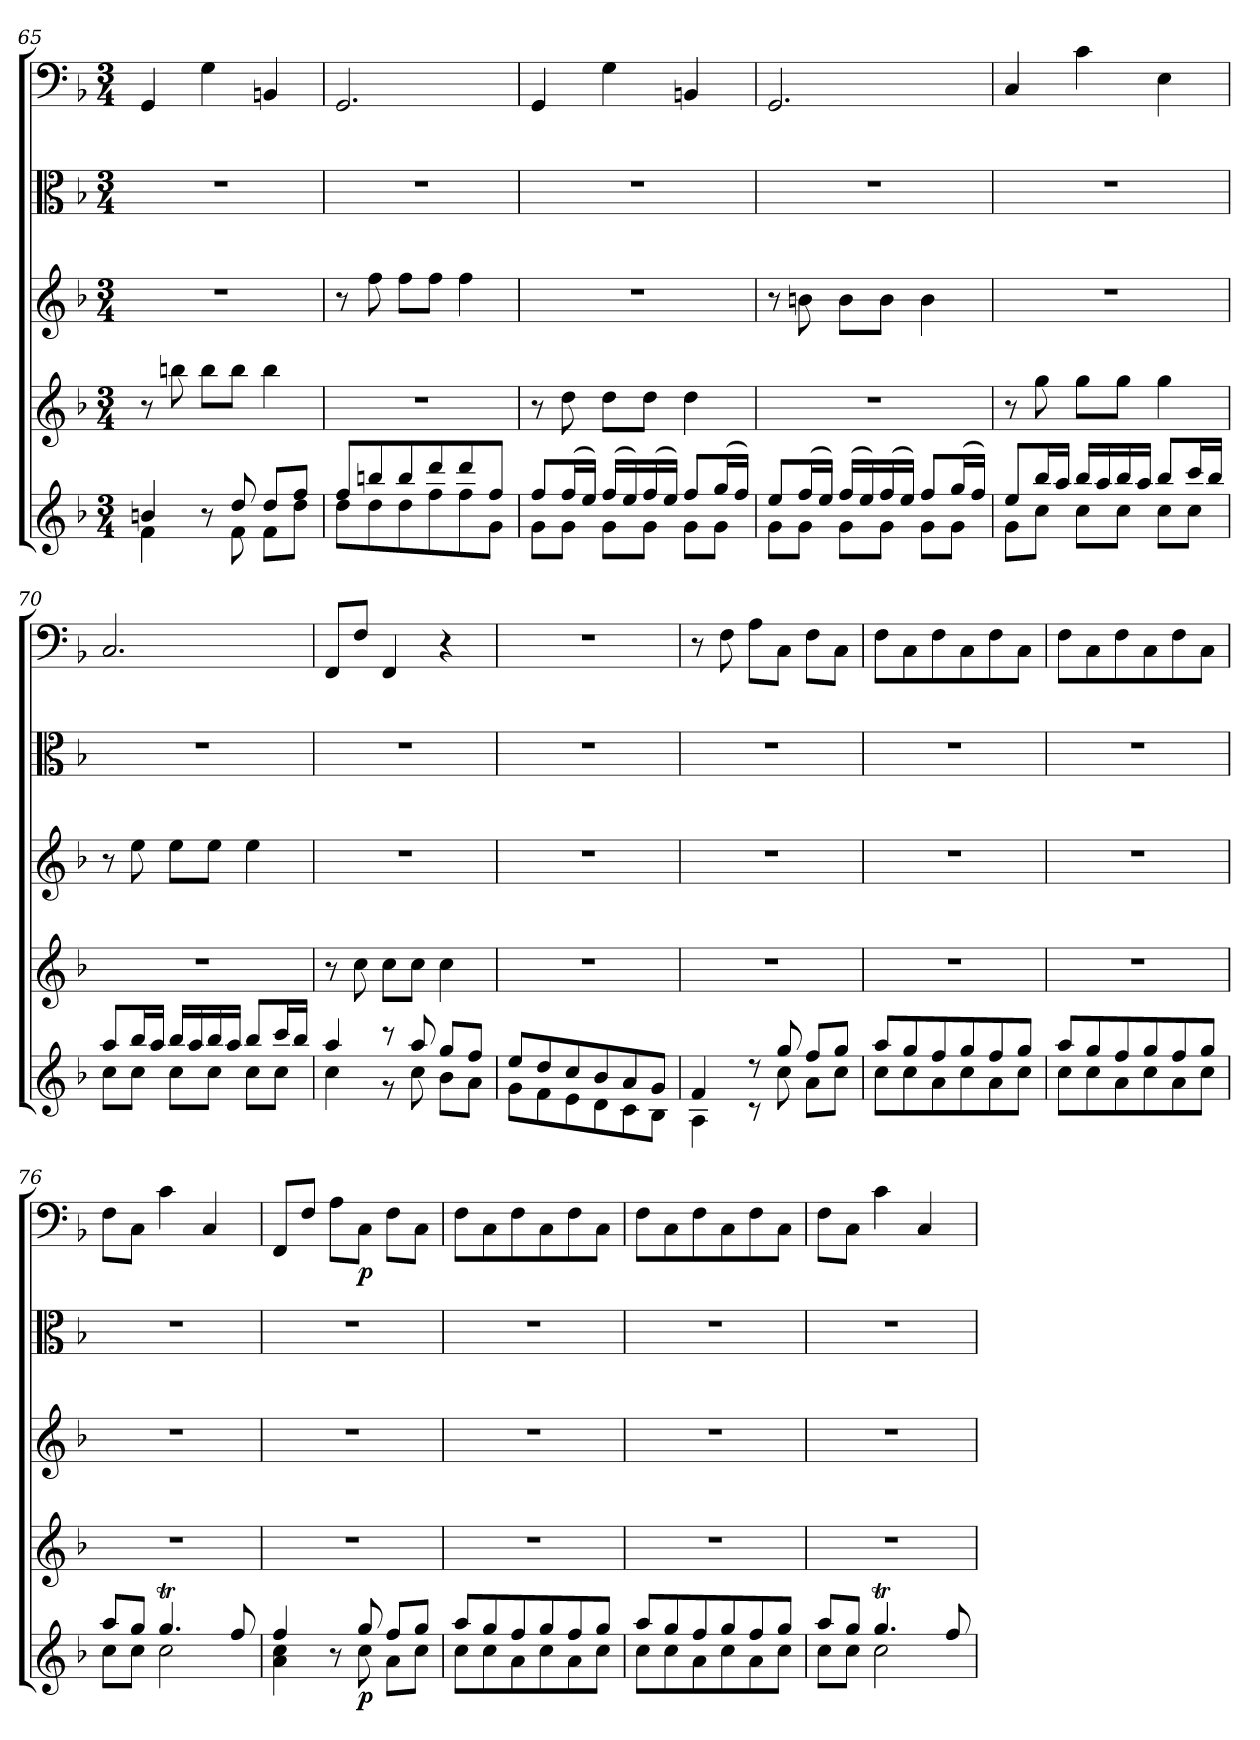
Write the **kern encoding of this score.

**kern	**dynam	**kern	**kern	**kern	**kern	**dynam
*part5	*part5	*part4	*part3	*part2	*part1	*part1
*staff5	*staff5	*staff4	*staff3	*staff2	*staff1	*staff1
*clefG2	*	*clefG2	*clefG2	*clefC3	*clefF4	*
*k[b-]	*	*k[b-]	*k[b-]	*k[b-]	*k[b-]	*
*d:	*	*d:	*d:	*d:	*d:	*
*M3/4	*	*M3/4	*M3/4	*M3/4	*M3/4	*
=65	=65	=65	=65	=65	=65	=65
*^	*	*	*	*	*	*
4bn/	4f\	.	8r	2.r	2.r	4GG/	.
.	.	.	8bbn\	.	.	.	.
8r	8ryy	.	8bb\L	.	.	4G\	.
8dd/	8f\	.	8bb\J	.	.	.	.
8dd/L	8f\L	.	4bb\	.	.	4BBn/	.
8ff/J	8dd\J	.	.	.	.	.	.
=66	=66	=66	=66	=66	=66	=66	=66
8ff/L	8dd\L	.	2.r	8r	2.r	2.GG/	.
8bbn/	8dd\	.	.	8ff\	.	.	.
8bb/	8dd\	.	.	8ff\L	.	.	.
8ddd/	8ff\	.	.	8ff\J	.	.	.
8ddd/	8ff\	.	.	4ff\	.	.	.
8ff/J	8g\J	.	.	.	.	.	.
=67	=67	=67	=67	=67	=67	=67	=67
8ff/L	8g\L	.	8r	2.r	2.r	4GG/	.
(16ff/L	8g\J	.	8dd\	.	.	.	.
16ee/JJ)	.	.	.	.	.	.	.
(16ff/LL	8g\L	.	8dd\L	.	.	4G\	.
16ee/)	.	.	.	.	.	.	.
(16ff/	8g\J	.	8dd\J	.	.	.	.
16ee/JJ)	.	.	.	.	.	.	.
8ff/L	8g\L	.	4dd\	.	.	4BBn/	.
(16gg/L	8g\J	.	.	.	.	.	.
16ff/JJ)	.	.	.	.	.	.	.
=68	=68	=68	=68	=68	=68	=68	=68
8ee/L	8g\L	.	2.r	8r	2.r	2.GG/	.
(16ff/L	8g\J	.	.	8bn\	.	.	.
16ee/JJ)	.	.	.	.	.	.	.
(16ff/LL	8g\L	.	.	8b\L	.	.	.
16ee/)	.	.	.	.	.	.	.
(16ff/	8g\J	.	.	8b\J	.	.	.
16ee/JJ)	.	.	.	.	.	.	.
8ff/L	8g\L	.	.	4b\	.	.	.
(16gg/L	8g\J	.	.	.	.	.	.
16ff/JJ)	.	.	.	.	.	.	.
=69	=69	=69	=69	=69	=69	=69	=69
8ee/L	8g\L	.	8r	2.r	2.r	4C/	.
16bb-/L	8cc\J	.	8gg\	.	.	.	.
16aa/JJ	.	.	.	.	.	.	.
16bb-/LL	8cc\L	.	8gg\L	.	.	4c\	.
16aa/	.	.	.	.	.	.	.
16bb-/	8cc\J	.	8gg\J	.	.	.	.
16aa/JJ	.	.	.	.	.	.	.
8bb-/L	8cc\L	.	4gg\	.	.	4E\	.
16ccc/L	8cc\J	.	.	.	.	.	.
16bb-/JJ	.	.	.	.	.	.	.
=70	=70	=70	=70	=70	=70	=70	=70
8aa/L	8cc\L	.	2.r	8r	2.r	2.C/	.
16bb-/L	8cc\J	.	.	8ee\	.	.	.
16aa/JJ	.	.	.	.	.	.	.
16bb-/LL	8cc\L	.	.	8ee\L	.	.	.
16aa/	.	.	.	.	.	.	.
16bb-/	8cc\J	.	.	8ee\J	.	.	.
16aa/JJ	.	.	.	.	.	.	.
8bb-/L	8cc\L	.	.	4ee\	.	.	.
16ccc/L	8cc\J	.	.	.	.	.	.
16bb-/JJ	.	.	.	.	.	.	.
=71	=71	=71	=71	=71	=71	=71	=71
4aa/	4cc\	.	8r	2.r	2.r	8FF/L	.
.	.	.	8cc\	.	.	8F/J	.
8r	8r	.	8cc\L	.	.	4FF/	.
8aa/	8cc\	.	8cc\J	.	.	.	.
8gg/L	8b-\L	.	4cc\	.	.	4r	.
8ff/J	8a\J	.	.	.	.	.	.
=72	=72	=72	=72	=72	=72	=72	=72
8ee/L	8g\L	.	2.r	2.r	2.r	2.r	.
8dd/	8f\	.	.	.	.	.	.
8cc/	8e\	.	.	.	.	.	.
8b-/	8d\	.	.	.	.	.	.
8a/	8c\	.	.	.	.	.	.
8g/J	8B-\J	.	.	.	.	.	.
=73	=73	=73	=73	=73	=73	=73	=73
4f/	4A\	.	2.r	2.r	2.r	8r	.
.	.	.	.	.	.	8F\	.
8r	8r	.	.	.	.	8A\L	.
8gg/	8cc\	.	.	.	.	8C\J	.
8ff/L	8a\L	.	.	.	.	8F\L	.
8gg/J	8cc\J	.	.	.	.	8C\J	.
=74	=74	=74	=74	=74	=74	=74	=74
8aa/L	8cc\L	.	2.r	2.r	2.r	8F\L	.
8gg/	8cc\	.	.	.	.	8C\	.
8ff/	8a\	.	.	.	.	8F\	.
8gg/	8cc\	.	.	.	.	8C\	.
8ff/	8a\	.	.	.	.	8F\	.
8gg/J	8cc\J	.	.	.	.	8C\J	.
=75	=75	=75	=75	=75	=75	=75	=75
8aa/L	8cc\L	.	2.r	2.r	2.r	8F\L	.
8gg/	8cc\	.	.	.	.	8C\	.
8ff/	8a\	.	.	.	.	8F\	.
8gg/	8cc\	.	.	.	.	8C\	.
8ff/	8a\	.	.	.	.	8F\	.
8gg/J	8cc\J	.	.	.	.	8C\J	.
=76	=76	=76	=76	=76	=76	=76	=76
8aa/L	8cc\L	.	2.r	2.r	2.r	8F\L	.
8gg/J	8cc\J	.	.	.	.	8C\J	.
4.ggT/	2cc\	.	.	.	.	4c\	.
.	.	.	.	.	.	4C/	.
8ff/	.	.	.	.	.	.	.
=77	=77	=77	=77	=77	=77	=77	=77
4ff/	4a\ 4cc\	.	2.r	2.r	2.r	8FF/L	.
.	.	.	.	.	.	8F/J	.
8r	8ryy	.	.	.	.	8A\L	.
8gg/	8cc\	p	.	.	.	8C\J	p
8ff/L	8a\L	.	.	.	.	8F\L	.
8gg/J	8cc\J	.	.	.	.	8C\J	.
=78	=78	=78	=78	=78	=78	=78	=78
8aa/L	8cc\L	.	2.r	2.r	2.r	8F\L	.
8gg/	8cc\	.	.	.	.	8C\	.
8ff/	8a\	.	.	.	.	8F\	.
8gg/	8cc\	.	.	.	.	8C\	.
8ff/	8a\	.	.	.	.	8F\	.
8gg/J	8cc\J	.	.	.	.	8C\J	.
=79	=79	=79	=79	=79	=79	=79	=79
8aa/L	8cc\L	.	2.r	2.r	2.r	8F\L	.
8gg/	8cc\	.	.	.	.	8C\	.
8ff/	8a\	.	.	.	.	8F\	.
8gg/	8cc\	.	.	.	.	8C\	.
8ff/	8a\	.	.	.	.	8F\	.
8gg/J	8cc\J	.	.	.	.	8C\J	.
=80	=80	=80	=80	=80	=80	=80	=80
8aa/L	8cc\L	.	2.r	2.r	2.r	8F\L	.
8gg/J	8cc\J	.	.	.	.	8C\J	.
4.ggT/	2cc\	.	.	.	.	4c\	.
.	.	.	.	.	.	4C/	.
8ff/	.	.	.	.	.	.	.
*v	*v	*	*	*	*	*	*
=	=	=	=	=	=	=
*-	*-	*-	*-	*-	*-	*-
